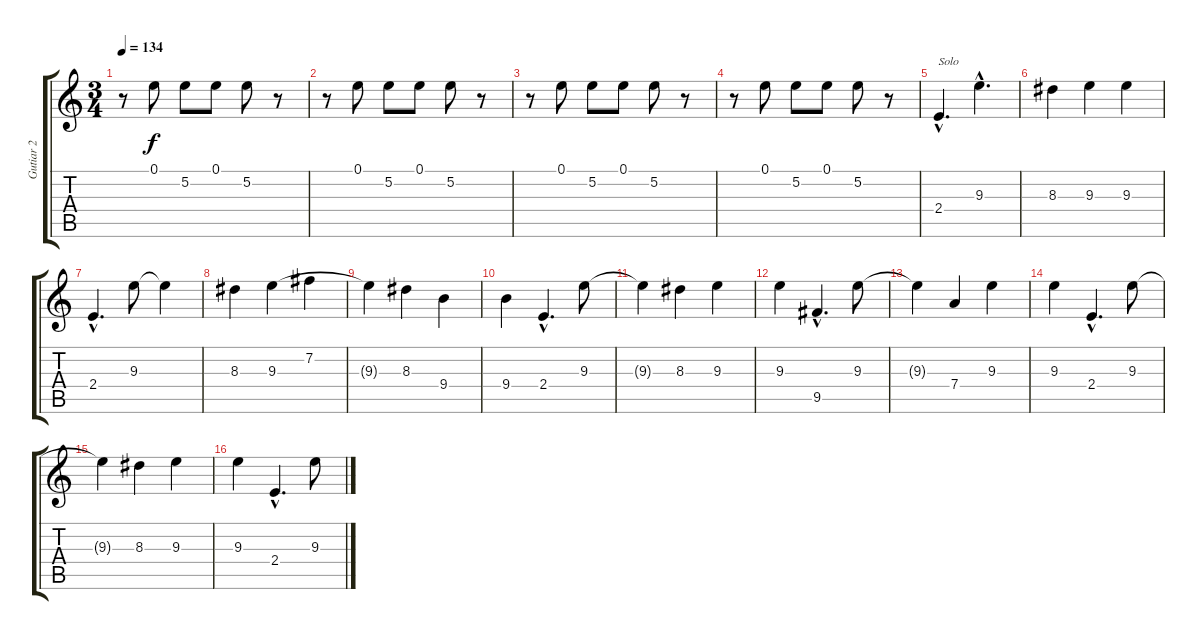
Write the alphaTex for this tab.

\track ("Gutiar 2" "Gutiar 2") {instrument electricguitarclean}
\staff {score tabs}
\tuning (E4 B3 G3 D3 A2 E2) {hide}
\ts (3 4)
\tempo 134
\clef g2
\ks c
r.8{dy f} 0.1.8 5.2.8 0.1.8 5.2.8 r.8 |
r.8 0.1.8 5.2.8 0.1.8 5.2.8 r.8 |
r.8 0.1.8 5.2.8 0.1.8 5.2.8 r.8 |
r.8 0.1.8 5.2.8 0.1.8 5.2.8 r.8 |
2.4{hac}.4{d txt "Solo" volume 13 instrument distortionguitar} 9.3{hac}.4{d} |
8.3.4 9.3.4 9.3.4 |
2.4{hac}.4{d} 9.3.8 9.3{t}.4 |
8.3.4 9.3.4 7.2.4 |
9.3{t}.4 8.3.4 9.4.4 |
9.4.4 2.4{hac}.4{d} 9.3.8 |
9.3{t}.4 8.3.4 9.3.4 |
9.3.4 9.5{hac}.4{d} 9.3.8 |
9.3{t}.4 7.4.4 9.3.4 |
9.3.4 2.4{hac}.4{d} 9.3.8 |
9.3{t}.4 8.3.4 9.3.4 |
9.3.4 2.4{hac}.4{d} 9.3.8
